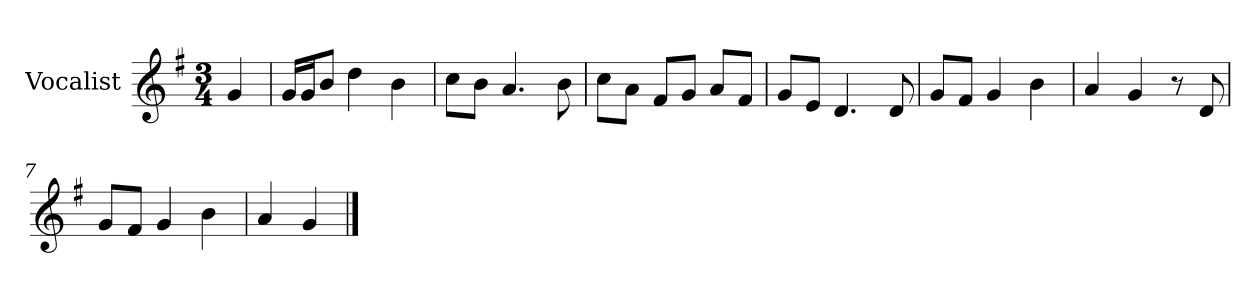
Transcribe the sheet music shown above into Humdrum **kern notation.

**kern
*part1
*staff1
*I"Vocalist
*k[f#]
*G:
*M3/4
=
4g
=1
16gLL
16gJ
8bJ
4dd
4b
=2
8ccL
8bJ
4.a
8b
=3
8ccL
8aJ
8f#L
8gJ
8aL
8f#J
=4
8gL
8eJ
4.d
8d
=5
8gL
8f#J
4g
4b
=6
4a
4g
8r
8d
=7
8gL
8f#J
4g
4b
=8
4a
4g
==
*-
